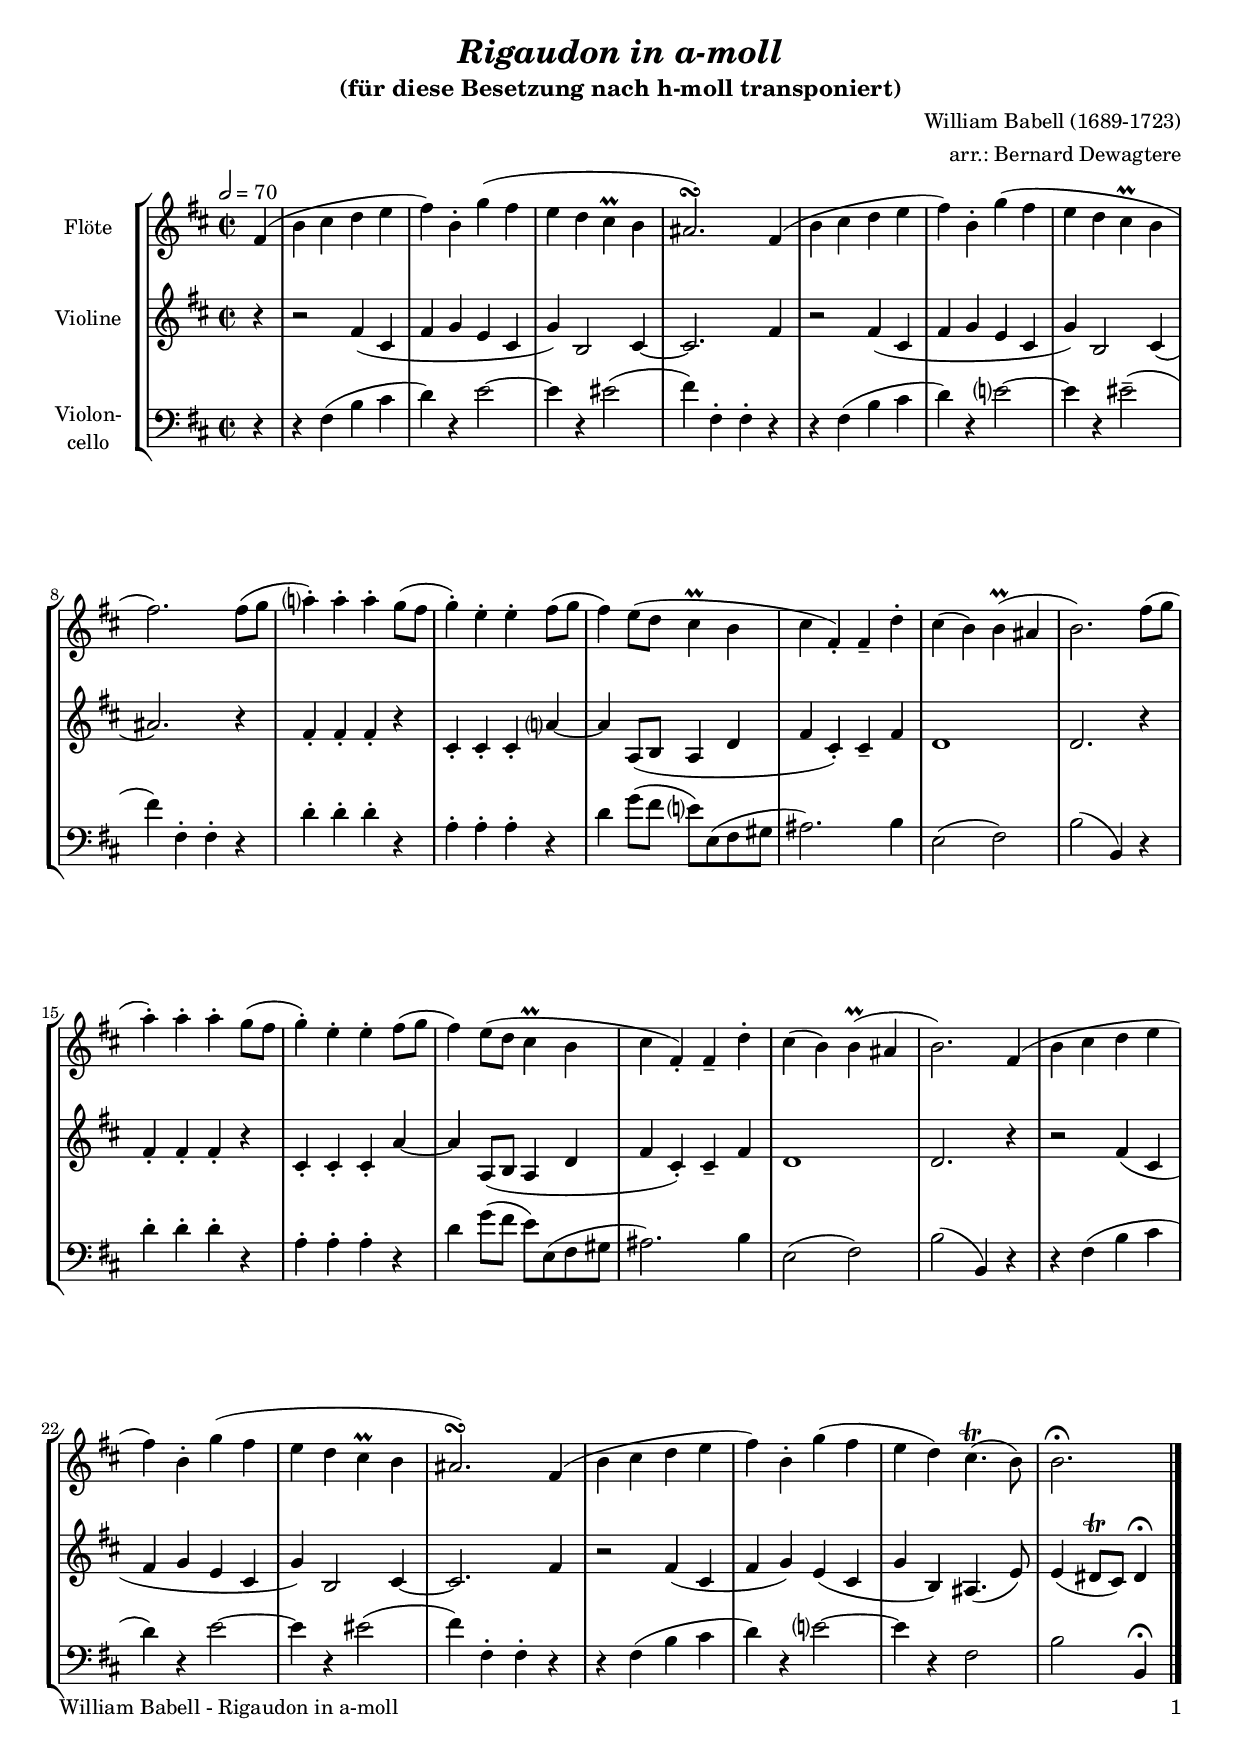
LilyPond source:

\version "2.24.4"
\include "deutsch.ly"

#(set-global-staff-size 18)

\header {
  title     = \markup \bold \italic "Rigaudon in a-moll"
  subtitle  = "(für diese Besetzung nach h-moll transponiert)"
  composer  = "William Babell (1689-1723)"
  arranger  = "arr.: Bernard Dewagtere"
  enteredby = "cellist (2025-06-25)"
%  piece     = ""
}

voiceconsts = {
  \key a \minor
  \time 2/2
  \clef "treble"
%  \numericTimeSignature
  \compressEmptyMeasures
  % Set default beaming for all staves
%  \set Timing.beamExceptions = #'()
%  \set Timing.baseMoment     = #(ly:make-moment 1 4)
%  \set Timing.beatStructure  = #'(1 1 1)
  \tempo 2=70
}

mifl = "flute"
mist = "string ensemble 1"
mivl = "violin"
miba = "cello"
mipz = "pizzicato strings"

accl = \mark \markup \box \italic "accel."
atem = \mark \markup \box \italic "a tempo"

va = \relative c' {
  \voiceconsts

  \partial 4 e4(
  a h c d
  e) a,-. f'( e
  d c h\prall a
  gis2.)\turn e4(

  a h c d
  e) a,-. f'( e
  d c h\prall a
  e'2.) e8( f
  g?4)-. g-. g-. f8( e
  f4)-. d-. d-. e8( f

  e4) d8( c h4\prall a
  h e,)-. e-- c'-.
  h( a) a(\prall gis
  a2.) e'8( f

  g4)-. g-. g-. f8( e
  f4)-. d-. d-. e8( f
  e4) d8( c h4\prall a
  h e,)-. e-- c'-.

  h( a) a(\prall gis
  a2.) e4(
  a h c d
  e) a,-. f'( e
  d c h\prall a

  gis2.)\turn e4(
  a h c d
  e) a,-. f'( e
  d c) h4.(\trill a8)
  \partial 2. a2.\fermata \bar "|."
}

vb = \relative c' {
  \voiceconsts

  \partial 4 r4
  r2 e4( h
  e f d h
  f') a,2 h4~
  h2. e4

  r2 e4( h
  e f d h
  f') a,2 h4(
  gis'2.) r4
  e-. e-. e-. r
  h-. h-. h-. g'?~

  g g,8( a g4 c
  e h)-. h-- e
  c1
  c2. r4

  e-. e-. e-. r
  h-. h-. h-. g'~
  g g,8( a g4 c
  e h)-. h-- e

  c1
  c2. r4
  r2 e4( h
  e f d h
  f') a,2 h4~

  h2. e4
  r2 e4( h
  e f) d( h
  f' a,) gis4.( d'8)
  \partial 2. d4( cis8\trill h) cis4\fermata \bar "|."
}

vc = \relative c {
  \voiceconsts
  \clef "bass"

  \partial 4 r4
  r e( a h
  c) r d2~
  d4 r dis2(
  e4) e,-. e-. r

  r e( a h
  c) r d?2~
  d4 r dis2(--
  e4) e,-. e-. r
  c'-. c-. c-. r
  g-. g-. g-. r

  c f8( e d?) d,( e fis
  gis2.) a4
  d,2( e)
  a( a,4) r

  c'-. c-. c-. r
  g-. g-. g-. r
  c f8( e d) d,( e fis
  gis2.) a4

  d,2( e)
  a( a,4) r
  r e'( a h
  c) r d2~
  d4 r dis2(

  e4) e,-. e-. r
  r e( a h
  c) r d?2~
  d4 r e,2
  \partial 2 a a,4\fermata \bar "|."
}


music = \new StaffGroup <<
      \new Staff {
	\set Staff.midiInstrument = \mifl
	\set Staff.instrumentName = \markup \center-column { "Flöte" }
	\transpose a h { \va }
      }

      \new Staff {
	\set Staff.midiInstrument = \mivl
	\set Staff.instrumentName = \markup \center-column { "Violine" }
	\transpose a h { \vb }
      }

      \new Staff {
	\set Staff.midiInstrument = \miba
	\set Staff.instrumentName = \markup \center-column { "Violon-" "cello" }
	\transpose a h { \vc }
      }
>>

\book {
   \paper {
    print-page-number = ##t
    print-first-page-number = ##t
    ragged-last-bottom = ##f
    oddHeaderMarkup = \markup \null
    evenHeaderMarkup = \markup \null
    oddFooterMarkup = \markup {
      \fill-line {
        \if \should-print-page-number
        "William Babell - Rigaudon in a-moll" \fromproperty #'page:page-number-string
      }
    }
    evenFooterMarkup = \oddFooterMarkup
  } \score {
    \music
    \layout {}
  }

  \score {
    \unfoldRepeats \music

    \midi {
      \context {
        \Score
      }
    }
  }
}